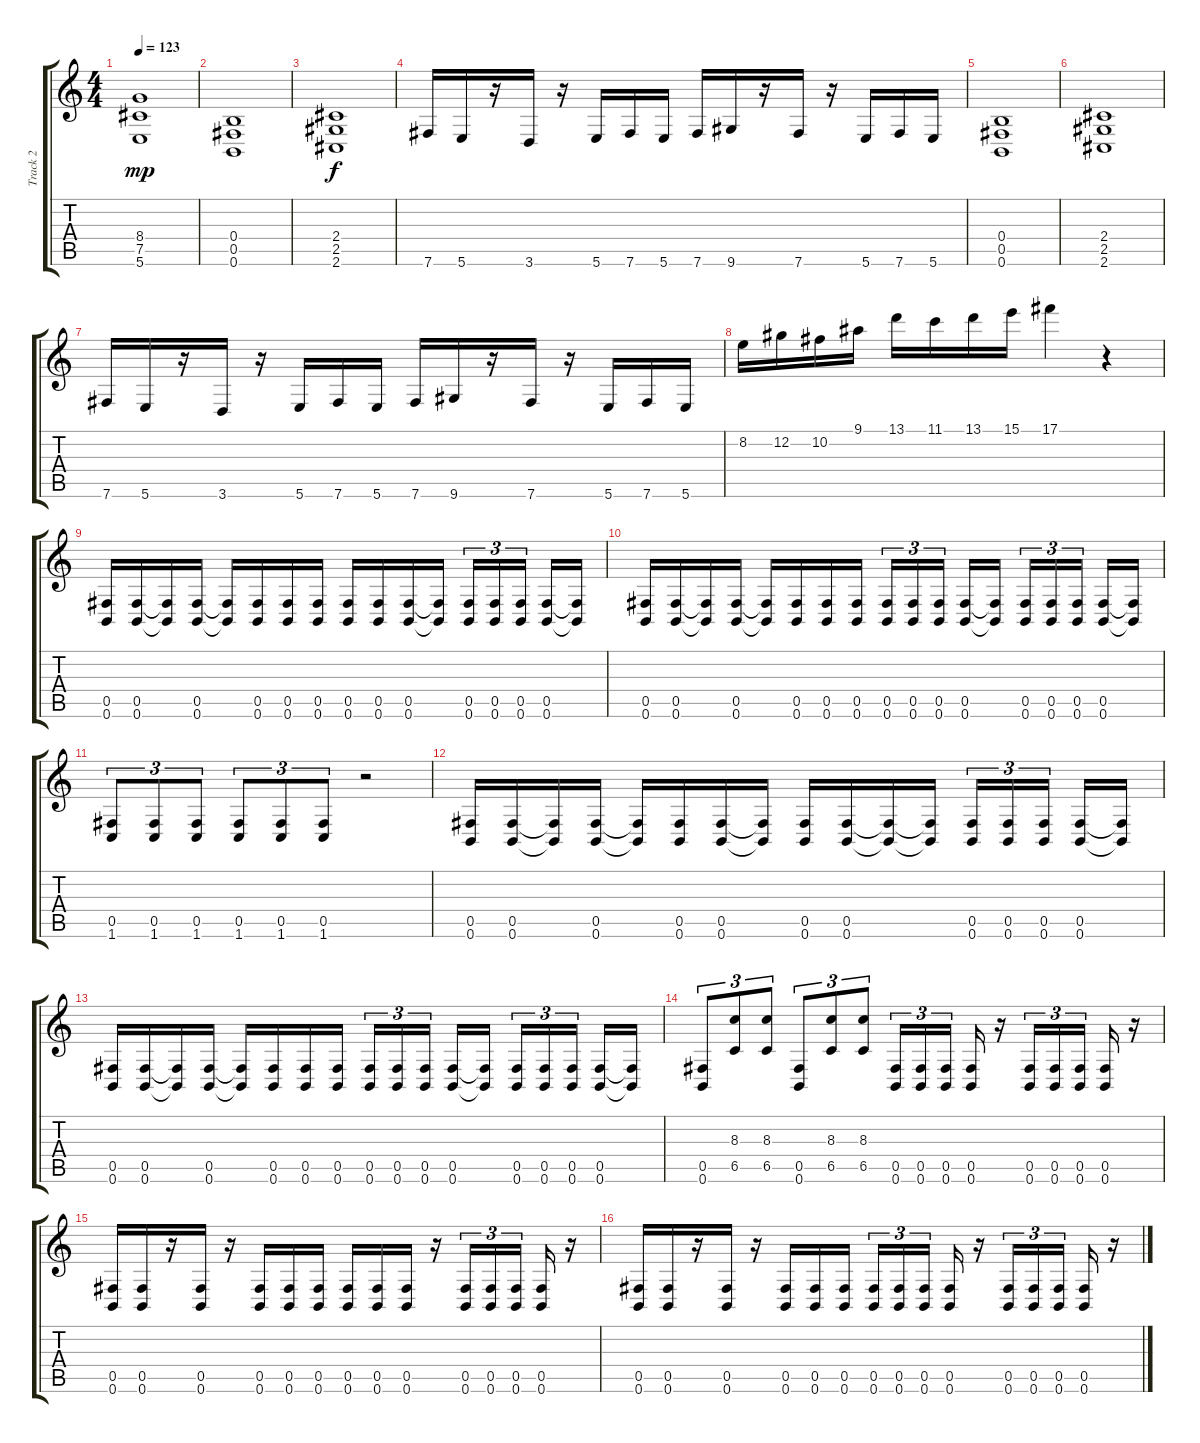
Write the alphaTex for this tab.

\track ("Track 2" "Track 2") {instrument overdrivenguitar}
\staff {score tabs}
\tuning (Db4 Ab3 E3 B2 Gb2 B1) {hide}
\ts (4 4)
\tempo 123
\clef g2
\ks c
(8.4 7.5 5.6).1{dy mp instrument overdrivenguitar} |
(0.4 0.5 0.6).1 |
(2.4 2.5 2.6).1{dy f} |
7.6.16 5.6.16 r.16 3.6.16 r.16 5.6.16 7.6.16 5.6.16 7.6.16 9.6.16 r.16 7.6.16 r.16 5.6.16 7.6.16 5.6.16 |
(0.4 0.5 0.6).1 |
(2.4 2.5 2.6).1 |
7.6.16 5.6.16 r.16 3.6.16 r.16 5.6.16 7.6.16 5.6.16 7.6.16 9.6.16 r.16 7.6.16 r.16 5.6.16 7.6.16 5.6.16 |
8.2.16 12.2.16 10.2.16 9.1.16 13.1.16 11.1.16 13.1.16 15.1.16 17.1.4 r.4 |
(0.5 0.6).16 (0.5 0.6).16 (0.5{t} 0.6{t}).16 (0.5 0.6).16 (0.5{t} 0.6{t}).16 (0.5 0.6).16 (0.5 0.6).16 (0.5 0.6).16 (0.5 0.6).16 (0.5 0.6).16 (0.5 0.6).16 (0.5{t} 0.6{t}).16 (0.5 0.6).16{tu (3 2)} (0.5 0.6).16{tu (3 2)} (0.5 0.6).16{tu (3 2) beam splitsecondary} (0.5 0.6).16 (0.5{t} 0.6{t}).16 |
(0.5 0.6).16 (0.5 0.6).16 (0.5{t} 0.6{t}).16 (0.5 0.6).16 (0.5{t} 0.6{t}).16 (0.5 0.6).16 (0.5 0.6).16 (0.5 0.6).16 (0.5 0.6).16{tu (3 2)} (0.5 0.6).16{tu (3 2)} (0.5 0.6).16{tu (3 2) beam splitsecondary} (0.5 0.6).16 (0.5{t} 0.6{t}).16 (0.5 0.6).16{tu (3 2)} (0.5 0.6).16{tu (3 2)} (0.5 0.6).16{tu (3 2) beam splitsecondary} (0.5 0.6).16 (0.5{t} 0.6{t}).16 |
(0.5 1.6).8{tu (3 2)} (0.5 1.6).8{tu (3 2)} (0.5 1.6).8{tu (3 2)} (0.5 1.6).8{tu (3 2)} (0.5 1.6).8{tu (3 2)} (0.5 1.6).8{tu (3 2)} r.2 |
(0.5 0.6).16 (0.5 0.6).16 (0.5{t} 0.6{t}).16 (0.5 0.6).16 (0.5{t} 0.6{t}).16 (0.5 0.6).16 (0.5 0.6).16 (0.5{t} 0.6{t}).16 (0.5 0.6).16 (0.5 0.6).16 (0.5{t} 0.6{t}).16 (0.5{t} 0.6{t}).16 (0.5 0.6).16{tu (3 2)} (0.5 0.6).16{tu (3 2)} (0.5 0.6).16{tu (3 2) beam splitsecondary} (0.5 0.6).16 (0.5{t} 0.6{t}).16 |
(0.5 0.6).16 (0.5 0.6).16 (0.5{t} 0.6{t}).16 (0.5 0.6).16 (0.5{t} 0.6{t}).16 (0.5 0.6).16 (0.5 0.6).16 (0.5 0.6).16 (0.5 0.6).16{tu (3 2)} (0.5 0.6).16{tu (3 2)} (0.5 0.6).16{tu (3 2) beam splitsecondary} (0.5 0.6).16 (0.5{t} 0.6{t}).16 (0.5 0.6).16{tu (3 2)} (0.5 0.6).16{tu (3 2)} (0.5 0.6).16{tu (3 2) beam splitsecondary} (0.5 0.6).16 (0.5{t} 0.6{t}).16 |
(0.5 0.6).8{tu (3 2)} (8.3 6.5).8{tu (3 2)} (8.3 6.5).8{tu (3 2)} (0.5 0.6).8{tu (3 2)} (8.3 6.5).8{tu (3 2)} (8.3 6.5).8{tu (3 2)} (0.5 0.6).16{tu (3 2)} (0.5 0.6).16{tu (3 2)} (0.5 0.6).16{tu (3 2) beam splitsecondary} (0.5 0.6).16 r.16 (0.5 0.6).16{tu (3 2)} (0.5 0.6).16{tu (3 2)} (0.5 0.6).16{tu (3 2) beam splitsecondary} (0.5 0.6).16 r.16 |
(0.5 0.6).16 (0.5 0.6).16 r.16 (0.5 0.6).16 r.16 (0.5 0.6).16 (0.5 0.6).16 (0.5 0.6).16 (0.5 0.6).16 (0.5 0.6).16 (0.5 0.6).16 r.16 (0.5 0.6).16{tu (3 2)} (0.5 0.6).16{tu (3 2)} (0.5 0.6).16{tu (3 2) beam splitsecondary} (0.5 0.6).16 r.16 |
(0.5 0.6).16 (0.5 0.6).16 r.16 (0.5 0.6).16 r.16 (0.5 0.6).16 (0.5 0.6).16 (0.5 0.6).16 (0.5 0.6).16{tu (3 2)} (0.5 0.6).16{tu (3 2)} (0.5 0.6).16{tu (3 2) beam splitsecondary} (0.5 0.6).16 r.16 (0.5 0.6).16{tu (3 2)} (0.5 0.6).16{tu (3 2)} (0.5 0.6).16{tu (3 2) beam splitsecondary} (0.5 0.6).16 r.16
